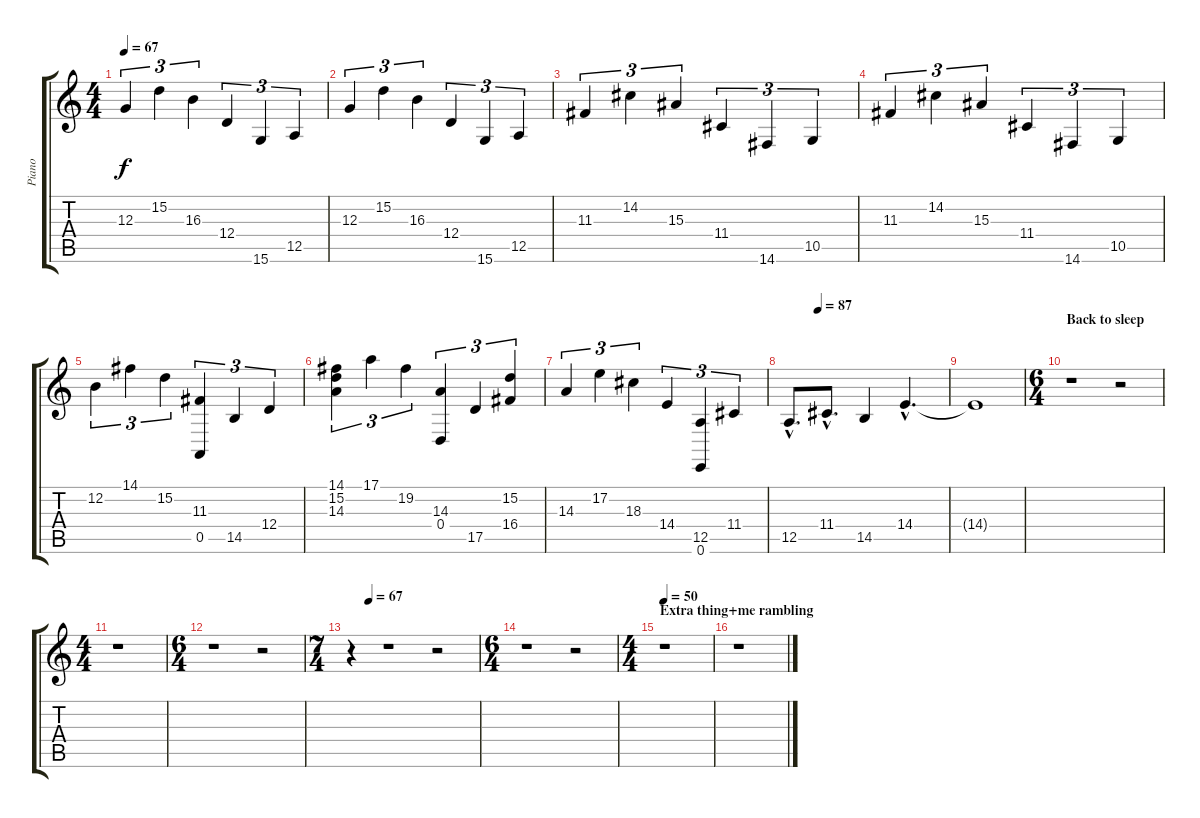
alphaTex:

\track ("Piano" "Piano") {instrument electricpiano1}
\staff {score tabs}
\tuning (E4 B3 G3 D3 A2 E2) {hide}
\ts (4 4)
\tempo 67
\clef g2
\ks c
12.3.4{tu (3 2) dy f} 15.2.4{tu (3 2)} 16.3.4{tu (3 2)} 12.4.4{tu (3 2)} 15.6.4{tu (3 2)} 12.5.4{tu (3 2)} |
12.3.4{tu (3 2)} 15.2.4{tu (3 2)} 16.3.4{tu (3 2)} 12.4.4{tu (3 2)} 15.6.4{tu (3 2)} 12.5.4{tu (3 2)} |
11.3.4{tu (3 2)} 14.2.4{tu (3 2)} 15.3.4{tu (3 2)} 11.4.4{tu (3 2)} 14.6.4{tu (3 2)} 10.5.4{tu (3 2)} |
11.3.4{tu (3 2)} 14.2.4{tu (3 2)} 15.3.4{tu (3 2)} 11.4.4{tu (3 2)} 14.6.4{tu (3 2)} 10.5.4{tu (3 2)} |
12.2.4{tu (3 2)} 14.1.4{tu (3 2)} 15.2.4{tu (3 2)} (11.3 0.5).4{tu (3 2)} 14.5.4{tu (3 2)} 12.4.4{tu (3 2)} |
(14.1 15.2 14.3).4{tu (3 2)} 17.1.4{tu (3 2)} 19.2.4{tu (3 2)} (14.3 0.4).4{tu (3 2)} 17.5.4{tu (3 2)} (15.2 16.4).4{tu (3 2)} |
14.3.4{tu (3 2)} 17.2.4{tu (3 2)} 18.3.4{tu (3 2)} 14.4.4{tu (3 2)} (12.5 0.6).4{tu (3 2)} 11.4.4{tu (3 2)} |
\tempo (87 0.1875)
12.5{hac}.8{d} 11.4{hac}.8{d} 14.5.4 14.4{hac}.4{d} |
14.4{t}.1 |
\ts (6 4)
\section ("" "Back to sleep")
r.1 r.2 |
\ts (4 4)
r.1 |
\ts (6 4)
r.1 r.2 |
\ts (7 4)
\tempo (67 0.14285714285714285)
r.4 r.1 r.2 |
\ts (6 4)
r.1 r.2 |
\ts (4 4)
\section ("" "Extra thing+me rambling")
\tempo 50
r.1 |
r.1
